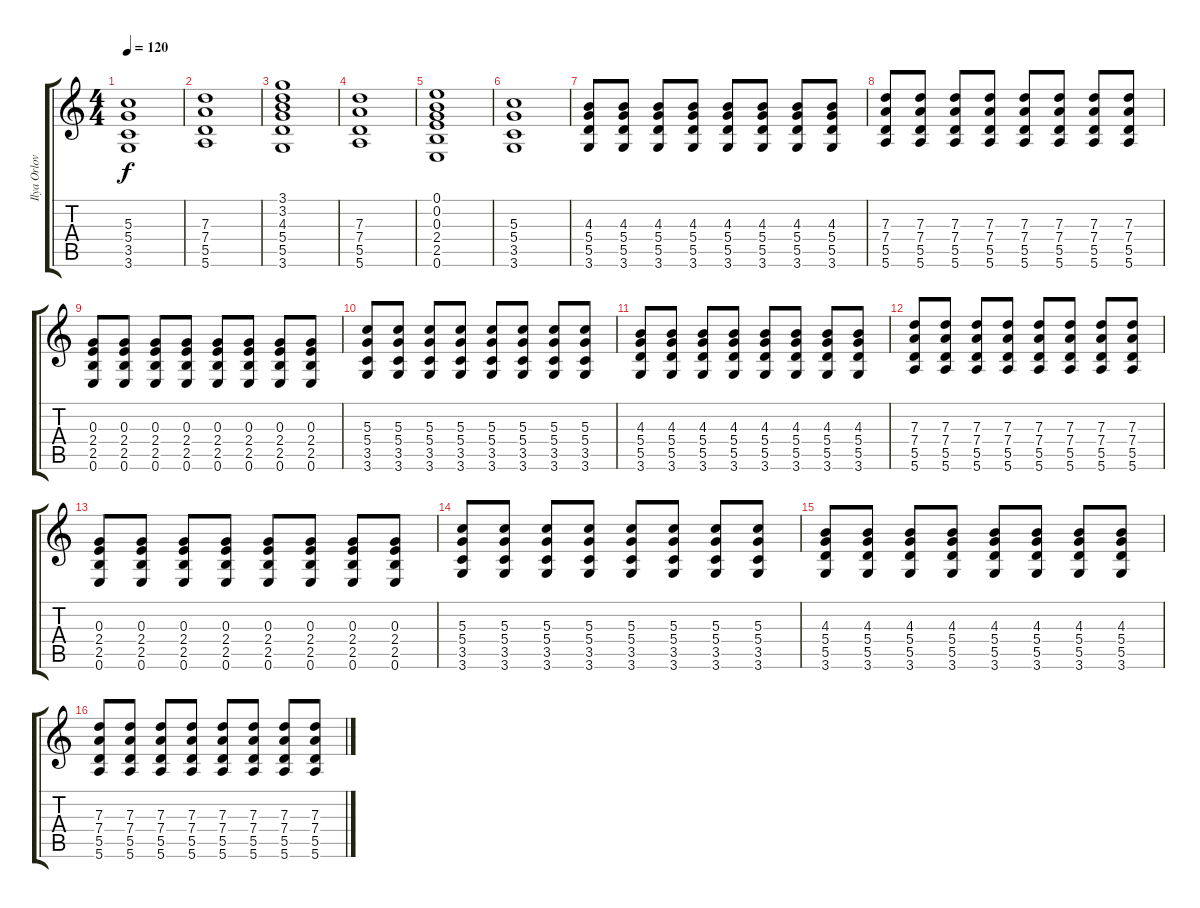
\track ("Ilya Orlov" "Ilya Orlov") {instrument distortionguitar}
\staff {score tabs}
\tuning (E4 B3 G3 D3 A2 E2) {hide}
\ts (4 4)
\tempo 120
\clef g2
\ks c
(5.3 5.4 3.5 3.6).1{dy f instrument distortionguitar} |
(7.3 7.4 5.5 5.6).1 |
(3.1 3.2 4.3 5.4 5.5 3.6).1 |
(7.3 7.4 5.5 5.6).1 |
(0.1 0.2 0.3 2.4 2.5 0.6).1 |
(5.3 5.4 3.5 3.6).1 |
(4.3 5.4 5.5 3.6).8 (4.3 5.4 5.5 3.6).8 (4.3 5.4 5.5 3.6).8 (4.3 5.4 5.5 3.6).8 (4.3 5.4 5.5 3.6).8 (4.3 5.4 5.5 3.6).8 (4.3 5.4 5.5 3.6).8 (4.3 5.4 5.5 3.6).8 |
(7.3 7.4 5.5 5.6).8 (7.3 7.4 5.5 5.6).8 (7.3 7.4 5.5 5.6).8 (7.3 7.4 5.5 5.6).8 (7.3 7.4 5.5 5.6).8 (7.3 7.4 5.5 5.6).8 (7.3 7.4 5.5 5.6).8 (7.3 7.4 5.5 5.6).8 |
(0.3 2.4 2.5 0.6).8 (0.3 2.4 2.5 0.6).8 (0.3 2.4 2.5 0.6).8 (0.3 2.4 2.5 0.6).8 (0.3 2.4 2.5 0.6).8 (0.3 2.4 2.5 0.6).8 (0.3 2.4 2.5 0.6).8 (0.3 2.4 2.5 0.6).8 |
(5.3 5.4 3.5 3.6).8 (5.3 5.4 3.5 3.6).8 (5.3 5.4 3.5 3.6).8 (5.3 5.4 3.5 3.6).8 (5.3 5.4 3.5 3.6).8 (5.3 5.4 3.5 3.6).8 (5.3 5.4 3.5 3.6).8 (5.3 5.4 3.5 3.6).8 |
(4.3 5.4 5.5 3.6).8 (4.3 5.4 5.5 3.6).8 (4.3 5.4 5.5 3.6).8 (4.3 5.4 5.5 3.6).8 (4.3 5.4 5.5 3.6).8 (4.3 5.4 5.5 3.6).8 (4.3 5.4 5.5 3.6).8 (4.3 5.4 5.5 3.6).8 |
(7.3 7.4 5.5 5.6).8 (7.3 7.4 5.5 5.6).8 (7.3 7.4 5.5 5.6).8 (7.3 7.4 5.5 5.6).8 (7.3 7.4 5.5 5.6).8 (7.3 7.4 5.5 5.6).8 (7.3 7.4 5.5 5.6).8 (7.3 7.4 5.5 5.6).8 |
(0.3 2.4 2.5 0.6).8 (0.3 2.4 2.5 0.6).8 (0.3 2.4 2.5 0.6).8 (0.3 2.4 2.5 0.6).8 (0.3 2.4 2.5 0.6).8 (0.3 2.4 2.5 0.6).8 (0.3 2.4 2.5 0.6).8 (0.3 2.4 2.5 0.6).8 |
(5.3 5.4 3.5 3.6).8 (5.3 5.4 3.5 3.6).8 (5.3 5.4 3.5 3.6).8 (5.3 5.4 3.5 3.6).8 (5.3 5.4 3.5 3.6).8 (5.3 5.4 3.5 3.6).8 (5.3 5.4 3.5 3.6).8 (5.3 5.4 3.5 3.6).8 |
(4.3 5.4 5.5 3.6).8 (4.3 5.4 5.5 3.6).8 (4.3 5.4 5.5 3.6).8 (4.3 5.4 5.5 3.6).8 (4.3 5.4 5.5 3.6).8 (4.3 5.4 5.5 3.6).8 (4.3 5.4 5.5 3.6).8 (4.3 5.4 5.5 3.6).8 |
(7.3 7.4 5.5 5.6).8 (7.3 7.4 5.5 5.6).8 (7.3 7.4 5.5 5.6).8 (7.3 7.4 5.5 5.6).8 (7.3 7.4 5.5 5.6).8 (7.3 7.4 5.5 5.6).8 (7.3 7.4 5.5 5.6).8 (7.3 7.4 5.5 5.6).8
